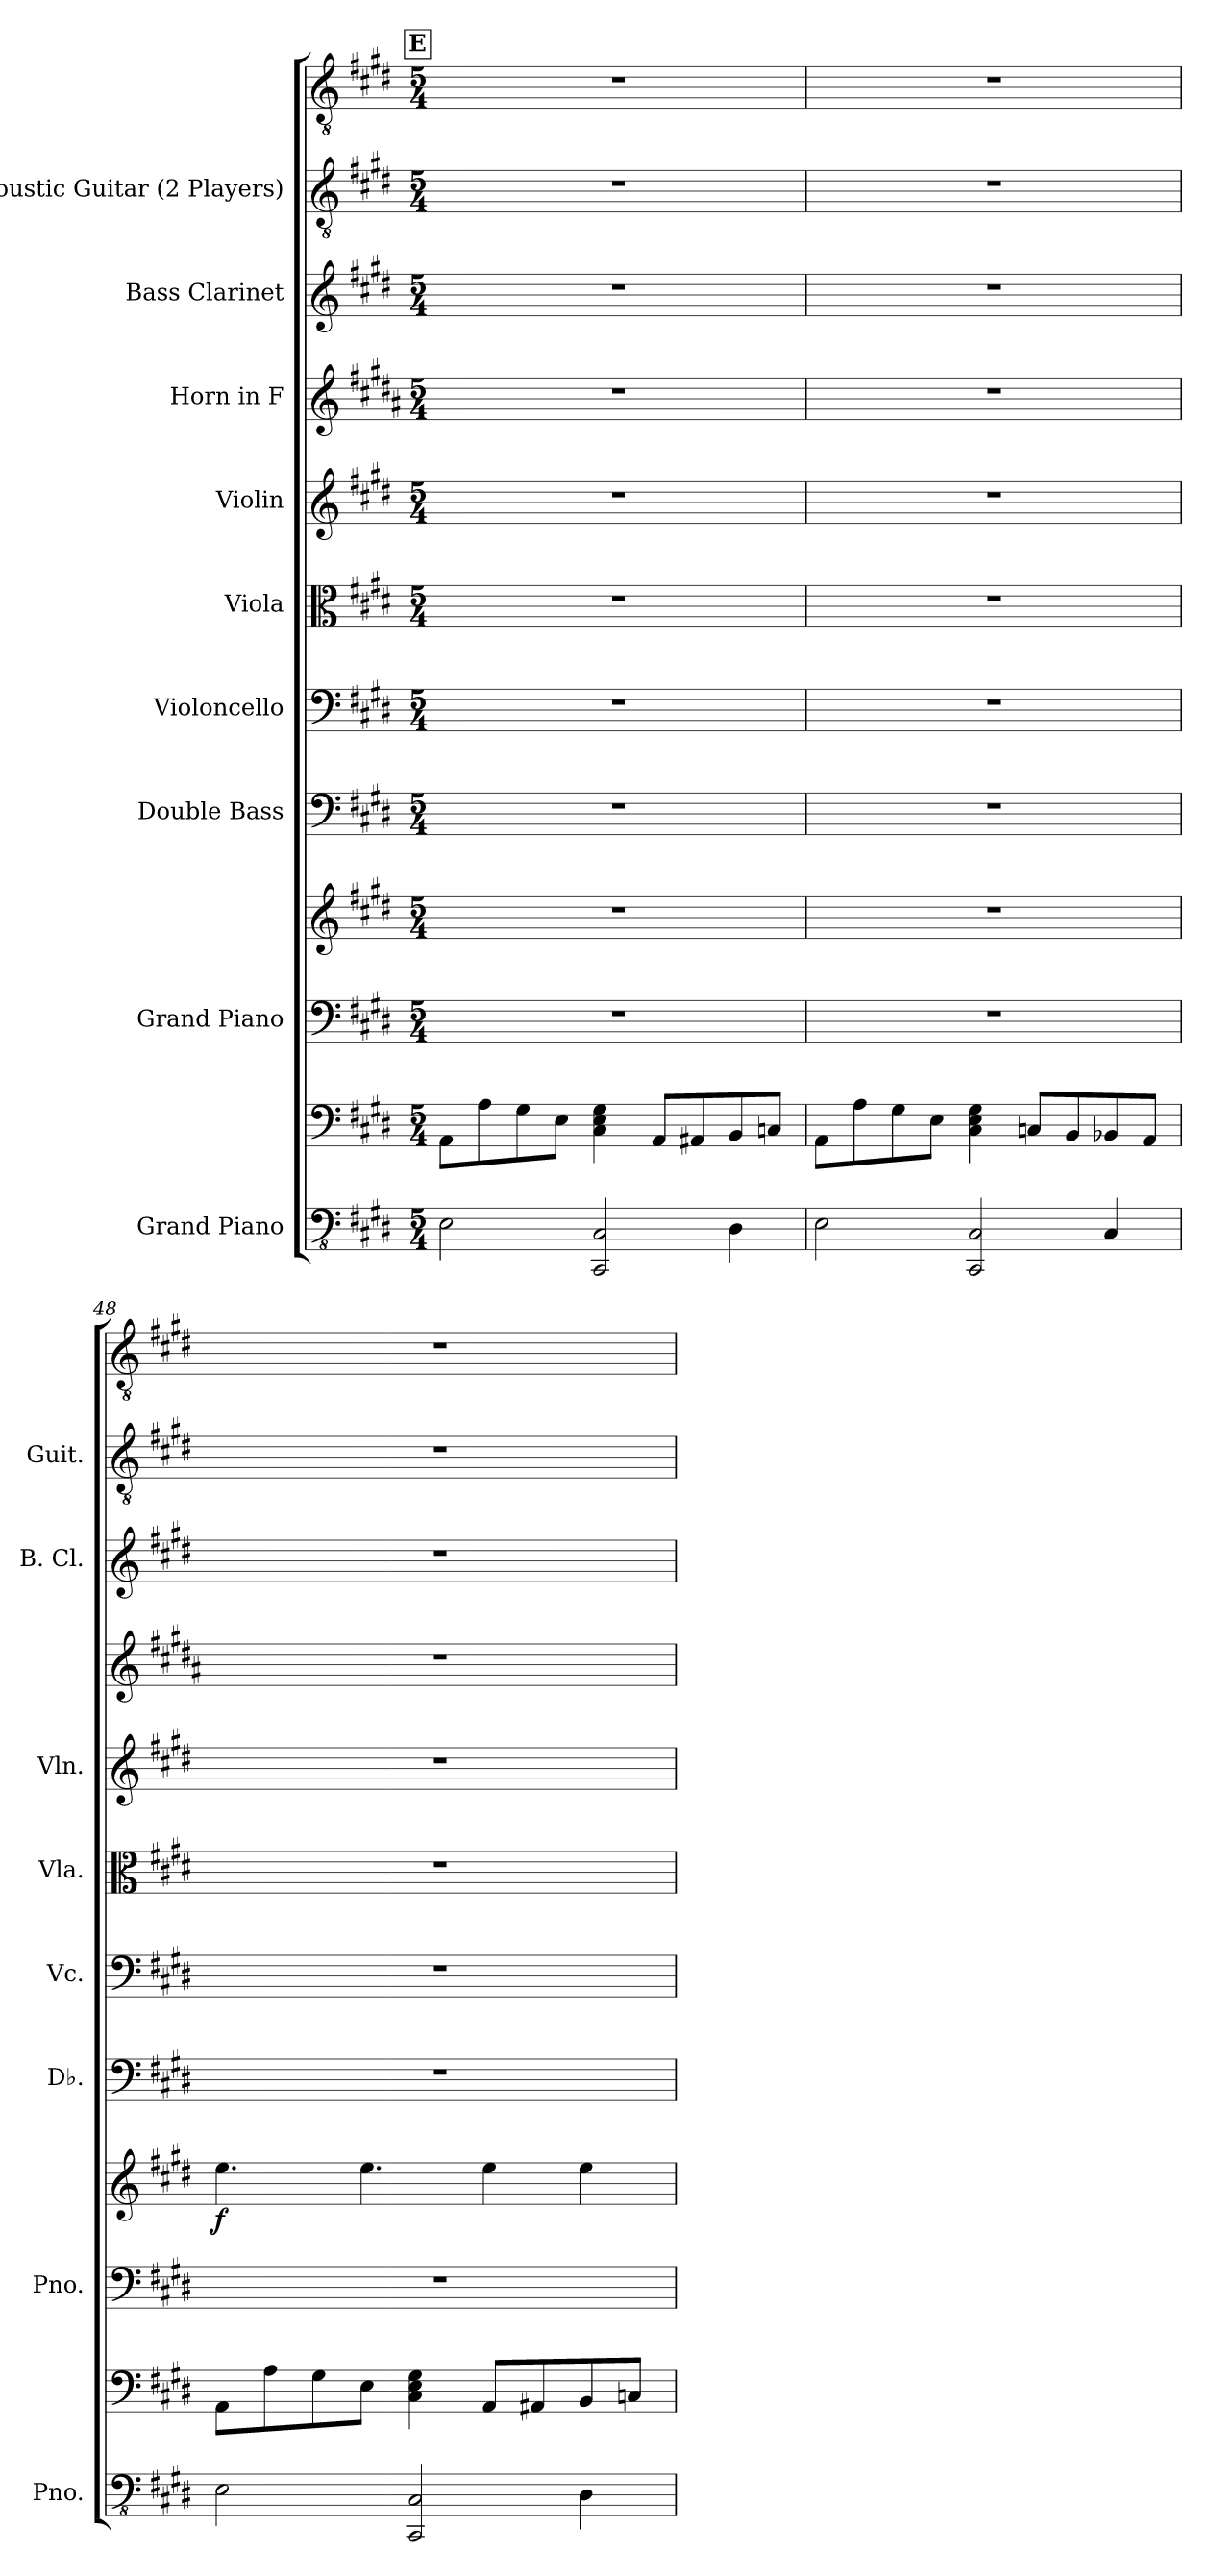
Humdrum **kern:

**kern	**kern	**kern	**kern	**dynam	**kern	**kern	**kern	**kern	**kern	**kern	**kern	**kern
*part9	*part9	*part8	*part8	*part8	*part7	*part6	*part5	*part4	*part3	*part2	*part1	*part1
*staff12	*staff11	*staff10	*staff9	*staff9/10	*staff8	*staff7	*staff6	*staff5	*staff4	*staff3	*staff2	*staff1
*I"Grand Piano	*	*I"Grand Piano	*	*	*I"Double Bass	*I"Violoncello	*I"Viola	*I"Violin	*I"Horn in F	*I"Bass Clarinet	*I"Acoustic Guitar (2 Players)	*
*I'Pno.	*	*I'Pno.	*	*	*I'Db.	*I'Vc.	*I'Vla.	*I'Vln.	*	*I'B. Cl.	*I'Guit.	*
*clefFv4	*clefF4	*clefF4	*clefG2	*	*clefF4	*clefF4	*clefC3	*clefG2	*clefG2	*clefG2	*clefGv2	*clefGv2
*	*	*	*	*	*ITrd7c12	*	*	*	*ITrd4c7	*ITrd8c14	*	*
*k[f#c#g#d#]	*k[f#c#g#d#]	*k[f#c#g#d#]	*k[f#c#g#d#]	*	*k[f#c#g#d#]	*k[f#c#g#d#]	*k[f#c#g#d#]	*k[f#c#g#d#]	*k[f#c#g#d#]	*k[f#c#g#d#]	*k[f#c#g#d#]	*k[f#c#g#d#]
*M5/4	*M5/4	*M5/4	*M5/4	*	*M5/4	*M5/4	*M5/4	*M5/4	*M5/4	*M5/4	*M5/4	*M5/4
*MM190	*MM190	*MM190	*MM190	*	*MM190	*MM190	*MM190	*MM190	*MM190	*MM190	*MM190	*MM190
!!LO:REH:place=s1:a:B:fs=14:t=E
=46	=46	=46	=46	=46	=46	=46	=46	=46	=46	=46	=46	=46
2EE\	8AA\L	4%5r	4%5r	.	4%5r	4%5r	4%5r	4%5r	4%5r	4%5r	4%5r	4%5r
.	8A\	.	.	.	.	.	.	.	.	.	.	.
.	8G#\	.	.	.	.	.	.	.	.	.	.	.
.	8E\J	.	.	.	.	.	.	.	.	.	.	.
2CCC#/ 2CC#/	4C#\ 4E\ 4G#\	.	.	.	.	.	.	.	.	.	.	.
.	8AA/L	.	.	.	.	.	.	.	.	.	.	.
.	8AA#X/	.	.	.	.	.	.	.	.	.	.	.
4DD#\	8BB/	.	.	.	.	.	.	.	.	.	.	.
.	8Cn/J	.	.	.	.	.	.	.	.	.	.	.
=47	=47	=47	=47	=47	=47	=47	=47	=47	=47	=47	=47	=47
2EE\	8AA\L	4%5r	4%5r	.	4%5r	4%5r	4%5r	4%5r	4%5r	4%5r	4%5r	4%5r
.	8A\	.	.	.	.	.	.	.	.	.	.	.
.	8G#\	.	.	.	.	.	.	.	.	.	.	.
.	8E\J	.	.	.	.	.	.	.	.	.	.	.
2CCC#/ 2CC#/	4C#\ 4E\ 4G#\	.	.	.	.	.	.	.	.	.	.	.
.	8Cn/L	.	.	.	.	.	.	.	.	.	.	.
.	8BB/	.	.	.	.	.	.	.	.	.	.	.
4CC#/	8BB-X/	.	.	.	.	.	.	.	.	.	.	.
.	8AA/J	.	.	.	.	.	.	.	.	.	.	.
=48	=48	=48	=48	=48	=48	=48	=48	=48	=48	=48	=48	=48
!	!	!	!	!LO:DY:b	!	!	!	!	!	!	!	!
2EE\	8AA\L	4%5r	4.ee\	f	4%5r	4%5r	4%5r	4%5r	4%5r	4%5r	4%5r	4%5r
.	8A\	.	.	.	.	.	.	.	.	.	.	.
.	8G#\	.	.	.	.	.	.	.	.	.	.	.
.	8E\J	.	4.ee\	.	.	.	.	.	.	.	.	.
2CCC#/ 2CC#/	4C#\ 4E\ 4G#\	.	.	.	.	.	.	.	.	.	.	.
.	8AA/L	.	4ee\	.	.	.	.	.	.	.	.	.
.	8AA#X/	.	.	.	.	.	.	.	.	.	.	.
4DD#\	8BB/	.	4ee\	.	.	.	.	.	.	.	.	.
.	8Cn/J	.	.	.	.	.	.	.	.	.	.	.
=	=	=	=	=	=	=	=	=	=	=	=	=
*-	*-	*-	*-	*-	*-	*-	*-	*-	*-	*-	*-	*-
